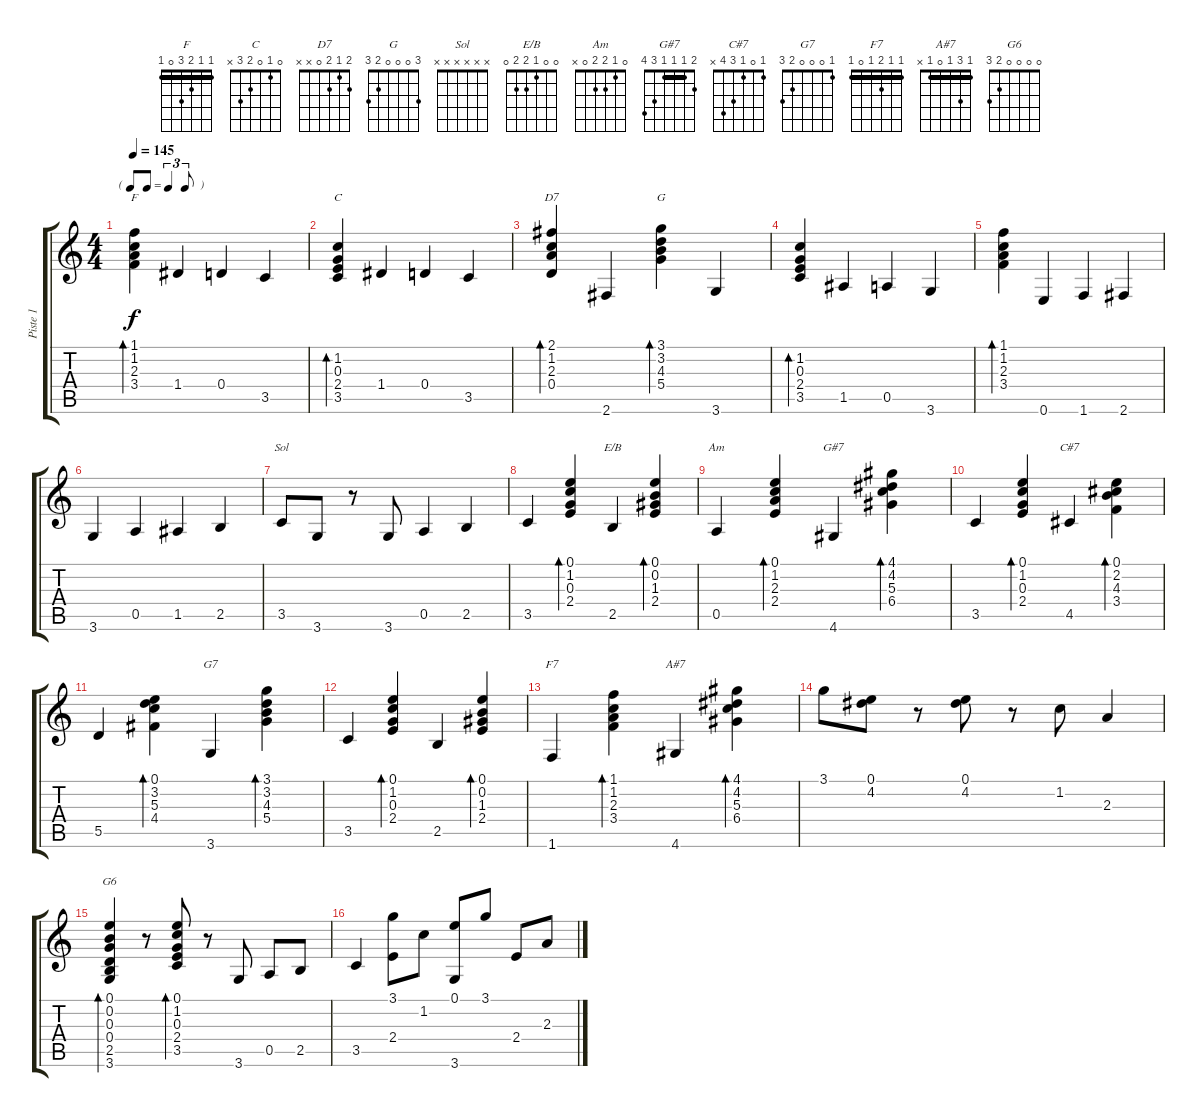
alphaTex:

\track ("Piste 1" "Piste 1") {instrument acousticguitarnylon}
\staff {score tabs}
\tuning (E4 B3 G3 D3 A2 E2) {hide}
\chord ("F" 1 1 2 3 0 1) {barre 1}
\chord ("C" 0 1 0 2 3 x)
\chord ("D7" 2 1 2 0 x x)
\chord ("G" 3 0 0 0 2 3)
\chord ("Sol" x x x x x x)
\chord ("E/B" 0 0 1 2 2 0)
\chord ("Am" 0 1 2 2 0 x)
\chord ("G#7" 2 1 1 1 3 4) {barre 1}
\chord ("C#7" 1 0 1 3 4 x)
\chord ("G7" 1 0 0 0 2 3)
\chord ("F7" 1 1 2 1 0 1) {barre 1}
\chord ("A#7" 1 3 1 0 1 x) {barre 1}
\chord ("G6" 0 0 0 0 2 3)
\ts (4 4)
\tf triplet8th
\tempo 145
\clef g2
\ks c
(1.1 1.2 2.3 3.4).4{bd 60 ch "F" dy f} 1.4.4 0.4.4 3.5.4 |
(1.2 0.3 2.4 3.5).4{bd 60 ch "C"} 1.4.4 0.4.4 3.5.4 |
(2.1 1.2 2.3 0.4).4{bd 60 ch "D7"} 2.6.4 (3.1 3.2 4.3 5.4).4{bd 60 ch "G"} 3.6.4 |
(1.2 0.3 2.4 3.5).4{bd 60} 1.5.4 0.5.4 3.6.4 |
(1.1 1.2 2.3 3.4).4{bd 60} 0.6.4 1.6.4 2.6.4 |
3.6.4 0.5.4 1.5.4 2.5.4 |
3.5.8{ch "Sol"} 3.6.8 r.8 3.6.8 0.5.4 2.5.4 |
3.5.4 (0.1 1.2 0.3 2.4).4{bd 60} 2.5.4{ch "E/B"} (0.1 0.2 1.3 2.4).4{bd 60} |
0.5.4{ch "Am"} (0.1 1.2 2.3 2.4).4{bd 60} 4.6.4{ch "G#7"} (4.1 4.2 5.3 6.4).4{bd 60} |
3.5.4 (0.1 1.2 0.3 2.4).4{bd 60} 4.5.4{ch "C#7"} (0.1 2.2 4.3 3.4).4{bd 60} |
5.5.4 (0.1 3.2 5.3 4.4).4{bd 60} 3.6.4{ch "G7"} (3.1 3.2 4.3 5.4).4{bd 60} |
3.5.4 (0.1 1.2 0.3 2.4).4{bd 60} 2.5.4 (0.1 0.2 1.3 2.4).4{bd 60} |
1.6.4{ch "F7"} (1.1 1.2 2.3 3.4).4{bd 60} 4.6.4{ch "A#7"} (4.1 4.2 5.3 6.4).4{bd 60} |
3.1.8 (0.1 4.2).8 r.8 (0.1 4.2).8 r.8 1.2.8 2.3.4 |
(0.1 0.2 0.3 0.4 2.5 3.6).4{bd 60 ch "G6"} r.8 (0.1 1.2 0.3 2.4 3.5).8{bd 60} r.8 3.6.8 0.5.8 2.5.8 |
3.5.4 (3.1 2.4).8 1.2.8 (0.1 3.6).8 3.1.8 2.4.8 2.3.8
